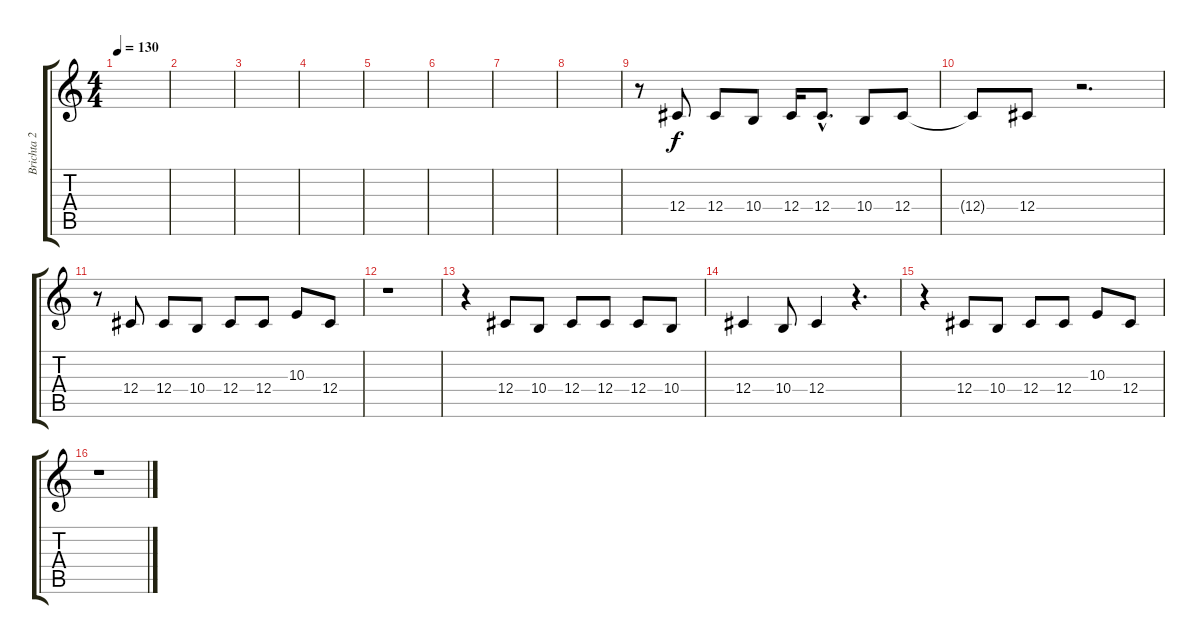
\track ("Brichta 2" "Brichta 2") {instrument lead2sawtooth}
\staff {score tabs}
\tuning (Eb4 Bb3 Gb3 Db3 Ab2 Eb2) {hide}
\ts (4 4)
\tempo 130
\clef g2
\ks c
|
|
|
|
|
|
|
|
r.8 12.4.8 12.4.8 10.4.8 12.4.16 12.4{hac}.8{d} 10.4.8 12.4.8 |
12.4{t}.8 12.4.8 r.2{d} |
r.8 12.4.8 12.4.8 10.4.8 12.4.8 12.4.8 10.3.8 12.4.8 |
r.1 |
r.4 12.4.8 10.4.8 12.4.8 12.4.8 12.4.8 10.4.8 |
12.4.4 10.4.8 12.4.4 r.4{d} |
r.4 12.4.8 10.4.8 12.4.8 12.4.8 10.3.8 12.4.8 |
r.1
